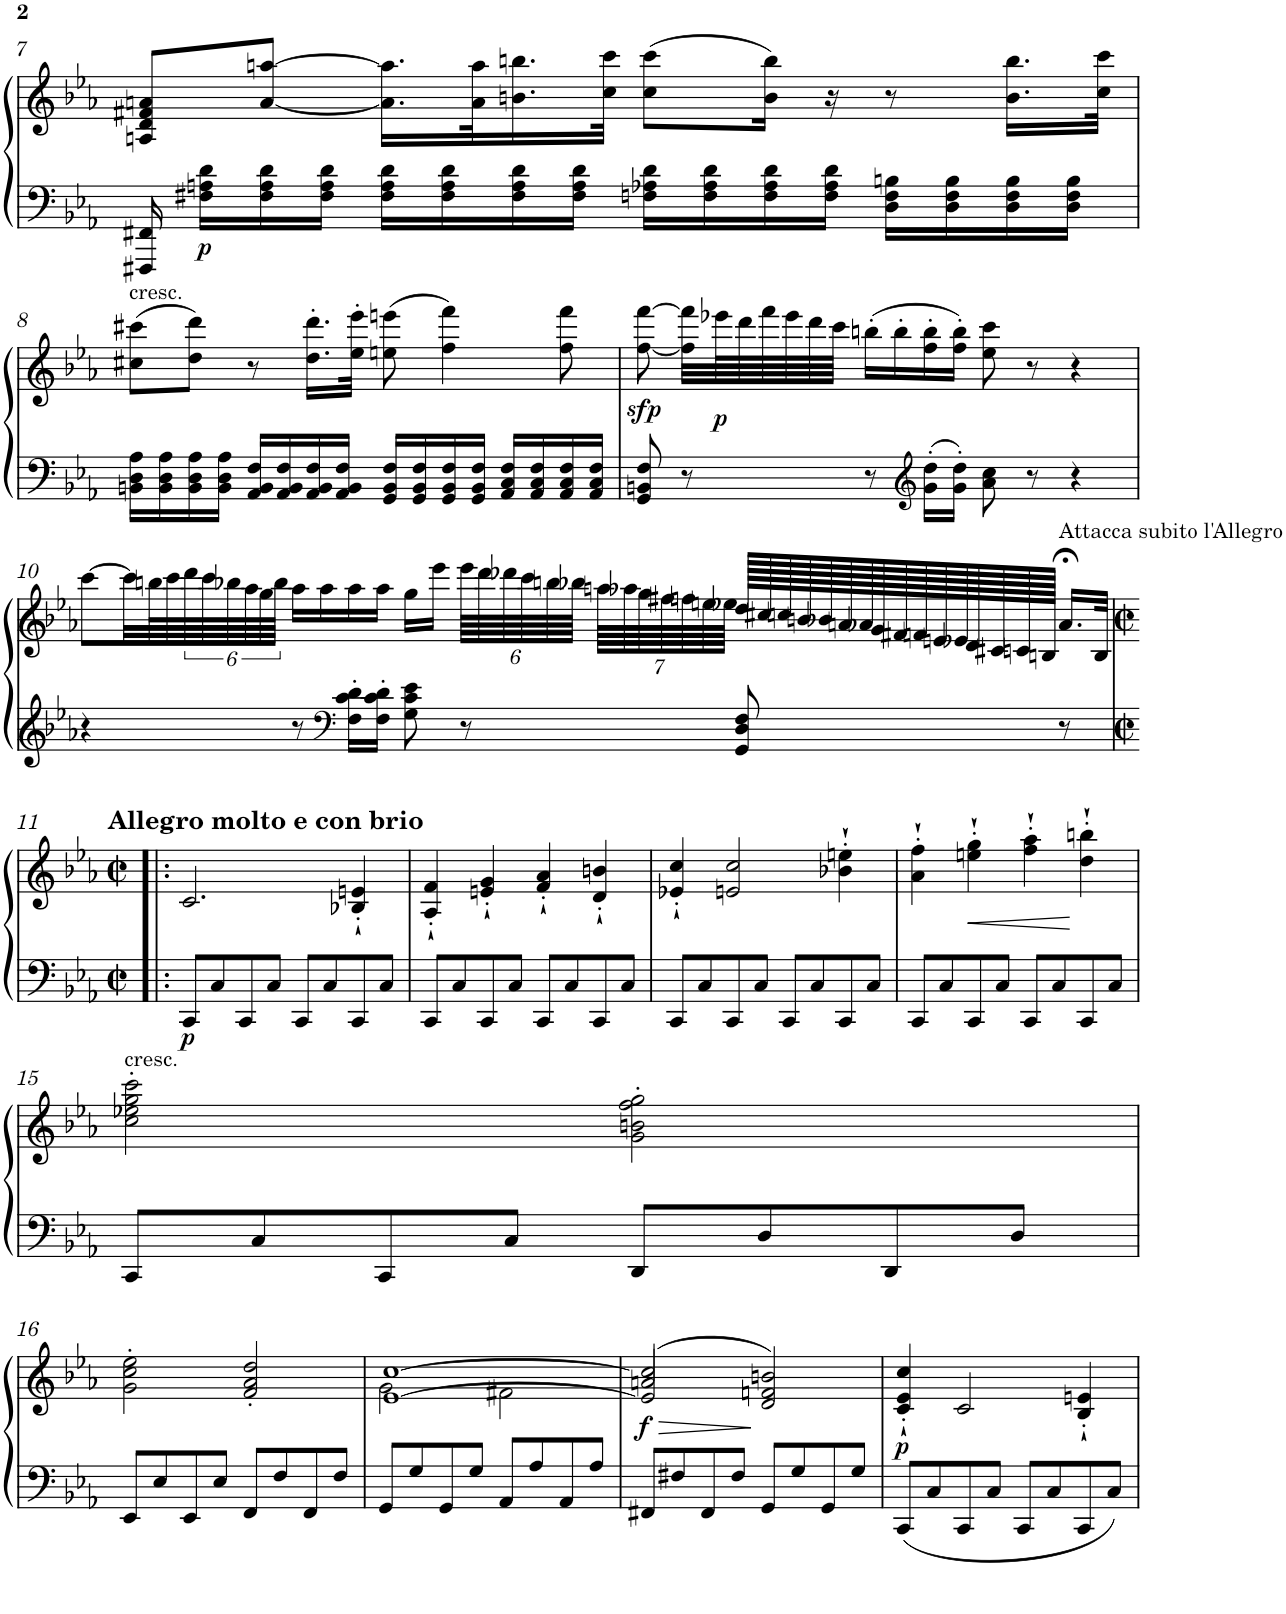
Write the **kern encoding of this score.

**kern	**kern	**dynam
*part1	*part1	*part1
*staff2	*staff1	*staff1/2
*I"Piano	*	*
*I'Pno	*	*
!!LO:PB:g=z
*clefF4	*clefG2	*
*k[b-e-a-]	*k[b-e-a-]	*
*E-:	*E-:	*
*M4/4	*M4/4	*
*met(c)	*met(c)	*
=7	=7	=7
16FFF#X/ 16FF#X/	8An/ 8d/ 8f#X/ 8an/L	.
!	!	!LO:DY:b=2
16F#X\ 16An\ 16d\LL	.	p
16F#\ 16A\ 16d\	[8a/ [8aan/J	.
16F#\ 16A\ 16d\JJ	.	.
16F#\ 16A\ 16d\LL	16.a\] 16.aa\]LL	.
16F#\ 16A\ 16d\	.	.
.	32a\ 32aa\K	.
16F#\ 16A\ 16d\	16.bn\ 16.bbn\	.
16F#\ 16A\ 16d\JJ	.	.
.	32cc\ 32ccc\JJk	.
16Fn\ 16A-X\ 16d\LL	(>8cc\ 8ccc\L	.
16F\ 16A-\ 16d\	.	.
16F\ 16A-\ 16d\	16b\ 16bb\Jk)	.
16F\ 16A-\ 16d\JJ	16r	.
16D\ 16F\ 16Bn\LL	8r	.
16D\ 16F\ 16B\	.	.
16D\ 16F\ 16B\	16.b\ 16.bb\LL	.
16D\ 16F\ 16B\JJ	.	.
.	32cc\ 32ccc\JJk	.
!!LO:LB:g=z
=8	=8	=8
!	!LO:TX:a:t=cresc.	!
16BBn\ 16D\ 16A-\LL	(>8cc#X\ 8ccc#X\L	.
16BB\ 16D\ 16A-\	.	.
16BB\ 16D\ 16A-\	8dd\ 8ddd\J)	.
16BB\ 16D\ 16A-\JJ	.	.
16AA-/ 16BB/ 16F/LL	8r	.
16AA-/ 16BB/ 16F/	.	.
16AA-/ 16BB/ 16F/	16.dd\' 16.ddd\'LL	.
16AA-/ 16BB/ 16F/JJ	.	.
.	32ee-\' 32eee-\'JJk	.
16GG/ 16BB/ 16F/LL	(>8een\ 8eeen\	.
16GG/ 16BB/ 16F/	.	.
16GG/ 16BB/ 16F/	4ff\ 4fff\)	.
16GG/ 16BB/ 16F/JJ	.	.
16AA-/ 16C/ 16F/LL	.	.
16AA-/ 16C/ 16F/	.	.
16AA-/ 16C/ 16F/	8ff\ 8fff\	.
16AA-/ 16C/ 16F/JJ	.	.
=9	=9	=9
!	!	!LO:DY:b
8GG/ 8BBn/ 8F/	[8ff\ [8fff\	sfp
8r	32ff\] 32fff\]LLL	.
!	!	!LO:DY:b
.	64eee-X\L	p
.	64ddd\	.
.	64fff\	.
.	64eee-\	.
.	64ddd\	.
.	64ccc\JJJJ	.
8r	(>16bbn'\LL	.
.	16bb'\	.
*clefG2	*	*
16g\' 16dd\'LL	16ff\' 16bb\'	.
16g\' 16dd\'JJ	16ff\' 16bb\'JJ)	.
8a-\ 8cc\	8ee-\ 8ccc\	.
8r	8r	.
4r	4r	.
!!LO:LB:g=z
=10	=10	=10
4r	[8ccc\L	.
.	32ccc\LL]	.
.	64bbn\L	.
.	64ccc\	.
.	96ddd\	.
.	96ccc\	.
.	96bb-X\	.
.	96aa-\	.
.	96gg\	.
.	96bb-\JJJJ	.
8r	16aa-\LL	.
.	16aa-\	.
*clefF4	*	*
16F\' 16c\' 16d\'LL	16aa-\	.
16F\' 16c\' 16d\'JJ	16aa-\JJ	.
8G\ 8c\ 8e-\	16gg\LL	.
.	16eee-\JJ	.
*	*Xbrackettup	*
8r	96eee-\LLLL	.
.	96ddd\	.
.	96ddd-X\	.
.	96ccc\	.
.	96bbn\	.
.	96bb-X\JJJJ	.
.	112aan\LLLL	.
.	112aa-X\	.
.	112gg\	.
.	112ff#X\	.
.	112ffn\	.
.	112een\	.
.	112ee-X\JJJJ	.
8GG/ 8D/ 8F/	128dd/LLLLL	.
.	128cc#X/	.
.	128ccn/	.
.	128bn/	.
.	128b-X/	.
.	128an/	.
.	128a-X/	.
.	128g/	.
.	128f#X/	.
.	128fn/	.
.	128en/	.
.	128e-X/	.
.	128d/	.
.	128c#X/	.
.	128cn/	.
.	128Bn/JJJJJ	.
!	!LO:TX:a:t=Attacca subito l'Allegro	!
8r	16.a-;</LL	.
.	32B/JJk	.
!!LO:LB:g=z
=11!|:	=11!|:	=11!|:
*M2/2	*M2/2	*
*met(c|)	*met(c|)	*
!	!LO:TX:a:B:t=Allegro molto e con brio	!
!	!	!LO:DY:b=2
8CC/L	2.c/	p
8C/	.	.
8CC/	.	.
8C/J	.	.
8CC/L	.	.
8C/	.	.
8CC/	4B-X/'` 4en/'`	.
8C/J	.	.
=12	=12	=12
8CC/L	4A-/'` 4f/'`	.
8C/	.	.
8CC/	4en/'` 4g/'`	.
8C/J	.	.
8CC/L	4f/'` 4a-/'`	.
8C/	.	.
8CC/	4d/'` 4bn/'`	.
8C/J	.	.
=13	=13	=13
8CC/L	4e-X/'` 4cc/'`	.
8C/	.	.
8CC/	2en/ 2cc/	.
8C/J	.	.
8CC/L	.	.
8C/	.	.
8CC/	4b-X\'` 4een\'`	.
8C/J	.	.
=14	=14	=14
8CC/L	4a-\'` 4ff\'`	.
8C/	.	.
!	!	!LO:HP:b
8CC/	4een\'` 4gg\'`	<
8C/J	.	.
8CC/L	4ff\'` 4aa-\'`	.
8C/	.	.
8CC/	4dd\'` 4bbn\'`	[
8C/J	.	.
!!LO:LB:g=z
=15	=15	=15
!	!LO:TX:a:t=cresc.	!
8CC/L	2cc\' 2ee-X\' 2gg\' 2ccc\'	.
8C/	.	.
8CC/	.	.
8C/J	.	.
8DD/L	2g\' 2bn\' 2ff\' 2gg\'	.
8D/	.	.
8DD/	.	.
8D/J	.	.
!!LO:LB:g=z
=16	=16	=16
8EE-/L	2g\' 2cc\' 2ee-\'	.
8E-/	.	.
8EE-/	.	.
8E-/J	.	.
8FF/L	2f/' 2a-/' 2dd/'	.
8F/	.	.
8FF/	.	.
8F/J	.	.
=17	=17	=17
*	*^	*
8GG/L	[1e- [1cc	2g\	.
8G/	.	.	.
8GG/	.	.	.
8G/J	.	.	.
8AA-/L	.	2f#X\	.
8A-/	.	.	.
8AA-/	.	.	.
8A-/J	.	.	.
=18	=18	=18	=18
!	!	!	!LO:HP:b
!	!	!	!LO:DY:n=1:b
8FF#X/L	(>2e-/] 2cc/]	2an/	> f
8F#X/	.	.	.
8FF#/	.	.	.
8F#/J	.	.	.
8GG/L	2d/ 2fn/ 2bn/)	2ryy	]
8G/	.	.	.
8GG/	.	.	.
8G/J	.	.	.
*	*v	*v	*
=19	=19	=19
!	!	!LO:DY:b
8CC/L	4c/'` 4e-/'` 4cc/'`	p
8C/	.	.
8CC/	2c/	.
8C/J	.	.
8CC/L	.	.
8C/	.	.
8CC/	4B-/'` 4en/'`	.
8C/J	.	.
=	=	=
*-	*-	*-
